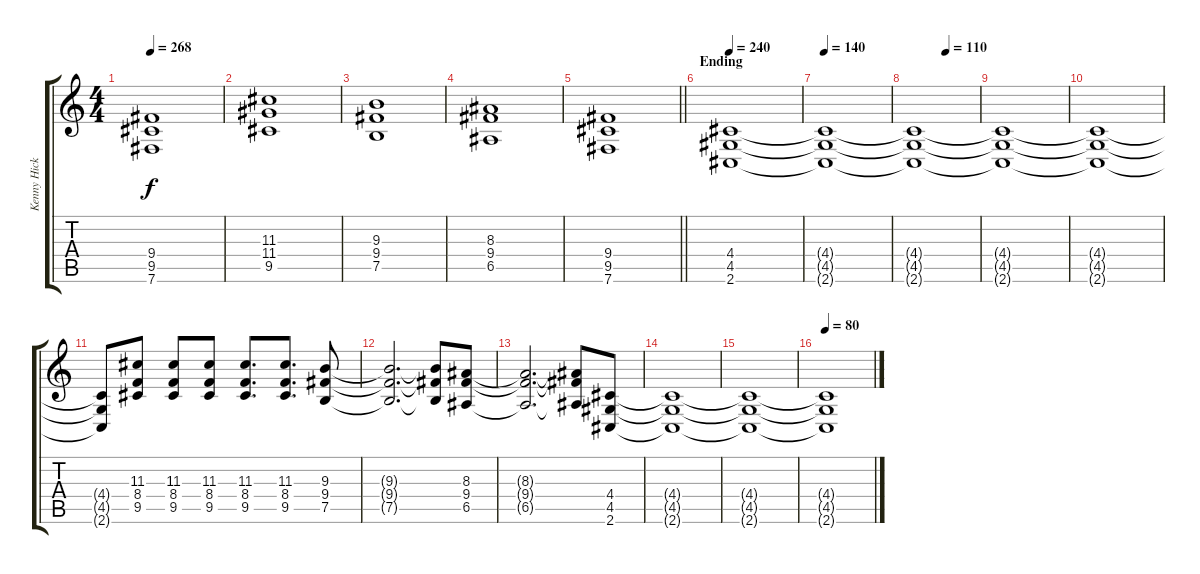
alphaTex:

\track ("Kenny Hickey" "Kenny Hick") {instrument distortionguitar}
\staff {score tabs}
\tuning (B3 Gb3 D3 A2 E2 B1) {hide}
\ts (4 4)
\tempo 268
\clef g2
\ks c
(9.4 9.5 7.6).1{dy f} |
(11.3 11.4 9.5).1 |
(9.3 9.4 7.5).1 |
(8.3 9.4 6.5).1 |
\barLineRight lightlight
(9.4 9.5 7.6).1 |
\section ("" "Ending")
\tempo 240
(4.4 4.5 2.6).1 |
\tempo 140
(4.4{t} 4.5{t} 2.6{t}).1 |
\tempo (110 0.5)
(4.4{t} 4.5{t} 2.6{t}).1 |
(4.4{t} 4.5{t} 2.6{t}).1 |
(4.4{t} 4.5{t} 2.6{t}).1 |
(4.4{t} 4.5{t} 2.6{t}).8 (11.3 8.4 9.5).8 (11.3 8.4 9.5).8 (11.3 8.4 9.5).8 (11.3 8.4 9.5).8{d} (11.3 8.4 9.5).8{d} (9.3 9.4 7.5).8 |
(9.3{t} 9.4{t} 7.5{t}).2{d} (9.3{t} 9.4{t} 7.5{t}).8 (8.3 9.4 6.5).8 |
(8.3{t} 9.4{t} 6.5{t}).2{d} (8.3{t} 9.4{t} 6.5{t}).8 (4.4 4.5 2.6).8 |
(4.4{t} 4.5{t} 2.6{t}).1 |
(4.4{t} 4.5{t} 2.6{t}).1 |
\tempo 80
(4.4{t} 4.5{t} 2.6{t}).1
